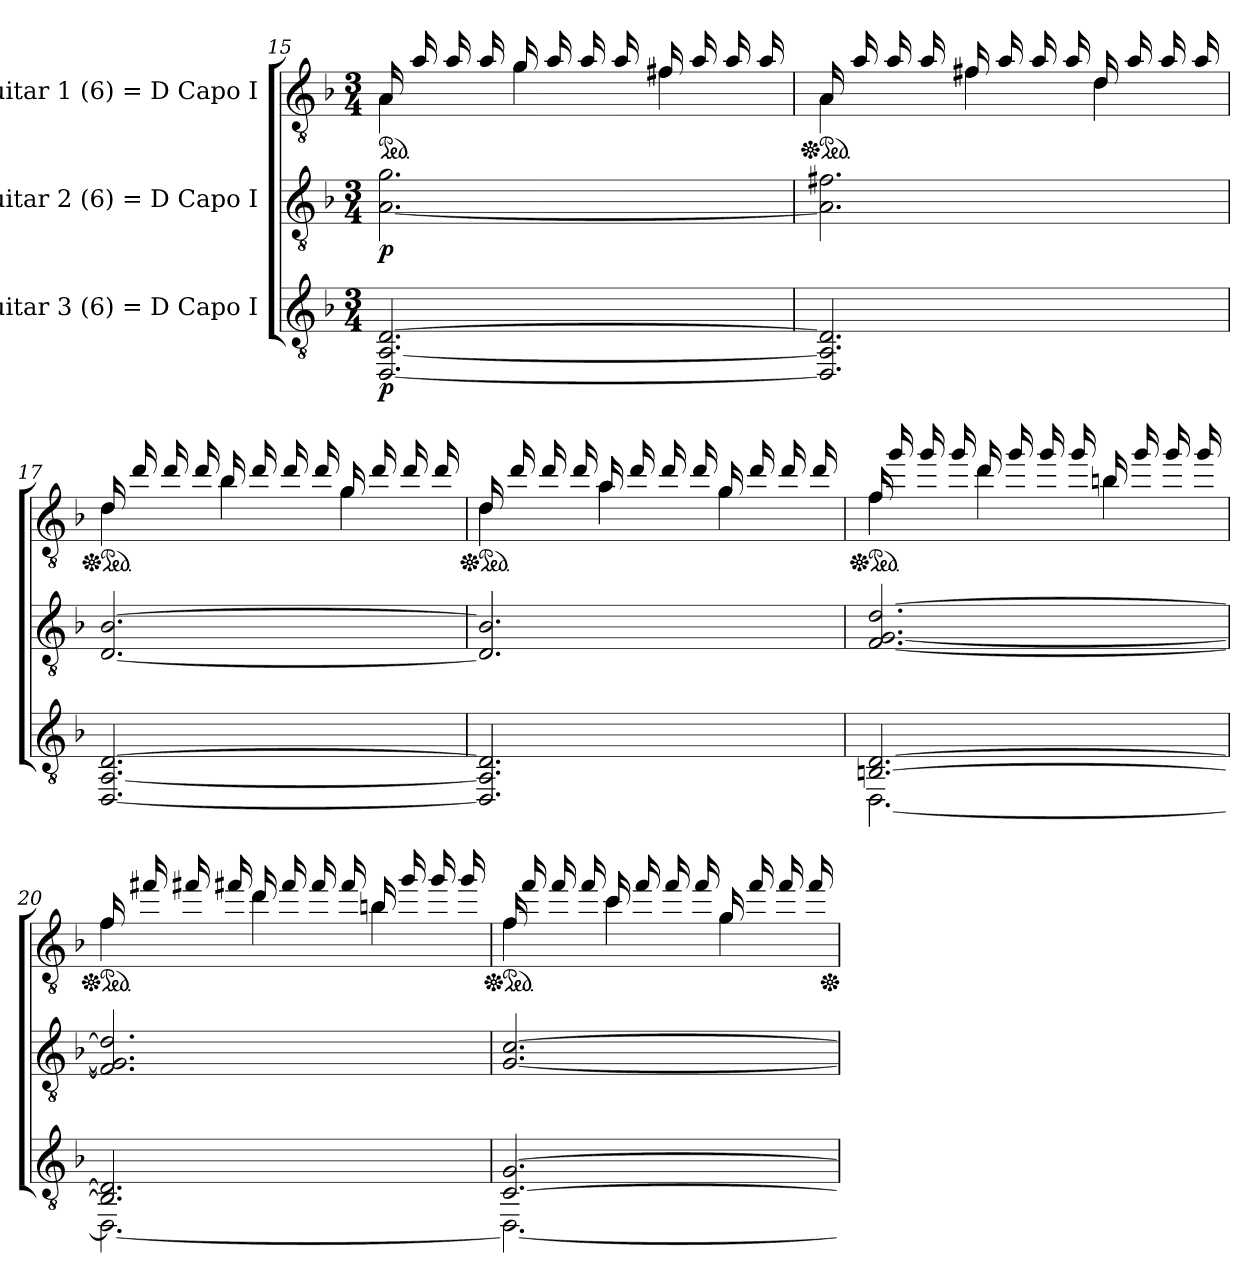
**kern	**dynam	**kern	**dynam	**kern
*part3	*part3	*part2	*part2	*part1
*staff3	*staff3	*staff2	*staff2	*staff1
*I"Guitar 3 (6) = D Capo I	*	*I"Guitar 2 (6) = D Capo I	*	*I"Guitar 1 (6) = D Capo I
*clefGv2	*	*clefGv2	*	*clefGv2
*k[b-]	*	*k[b-]	*	*k[b-]
*M3/4	*	*M3/4	*	*M3/4
*	*	*	*	*ped
=15	=15	=15	=15	=15
*	*	*	*	*^
!	!LO:DY:b	!	!LO:DY:b	!	!
[2.DD/ [2.AA/ [2.D/	p	[2.A\ 2.g\	p	16A/KL	4A\
*	*	*	*	*tremolo	*
.	.	.	.	16a/LL	.
.	.	.	.	16a/	.
.	.	.	.	16a/JJ	.
*	*	*	*	*Xtremolo	*
.	.	.	.	16g/KL	4g\
*	*	*	*	*tremolo	*
.	.	.	.	16a/LL	.
.	.	.	.	16a/	.
.	.	.	.	16a/JJ	.
*	*	*	*	*Xtremolo	*
.	.	.	.	16f#X/KL	4f#\
*	*	*	*	*tremolo	*
.	.	.	.	16a/LL	.
.	.	.	.	16a/	.
.	.	.	.	16a/JJ	.
*	*	*	*	*Xtremolo	*
=16	=16	=16	=16	=16	=16
*	*	*	*	*Xped	*
*	*	*	*	*ped	*
2.DD/] 2.AA/] 2.D/]	.	2.A\] 2.f#X\	.	16A/KL	4A\
*	*	*	*	*tremolo	*
.	.	.	.	16a/LL	.
.	.	.	.	16a/	.
.	.	.	.	16a/JJ	.
*	*	*	*	*Xtremolo	*
.	.	.	.	16f#X/KL	4f#\
*	*	*	*	*tremolo	*
.	.	.	.	16a/LL	.
.	.	.	.	16a/	.
.	.	.	.	16a/JJ	.
*	*	*	*	*Xtremolo	*
.	.	.	.	16d/KL	4d\
*	*	*	*	*tremolo	*
.	.	.	.	16a/LL	.
.	.	.	.	16a/	.
.	.	.	.	16a/JJ	.
*	*	*	*	*Xtremolo	*
!!LO:LB:g=z	!!
=17	=17	=17	=17	=17	=17
*	*	*	*	*Xped	*
*	*	*	*	*ped	*
[2.DD/ [2.AA/ [2.D/	.	[2.D/ [2.B-/	.	16d/KL	4d\
*	*	*	*	*tremolo	*
.	.	.	.	16dd/LL	.
.	.	.	.	16dd/	.
.	.	.	.	16dd/JJ	.
*	*	*	*	*Xtremolo	*
.	.	.	.	16b-/KL	4b-\
*	*	*	*	*tremolo	*
.	.	.	.	16dd/LL	.
.	.	.	.	16dd/	.
.	.	.	.	16dd/JJ	.
*	*	*	*	*Xtremolo	*
.	.	.	.	16g/KL	4g\
*	*	*	*	*tremolo	*
.	.	.	.	16dd/LL	.
.	.	.	.	16dd/	.
.	.	.	.	16dd/JJ	.
*	*	*	*	*Xtremolo	*
=18	=18	=18	=18	=18	=18
*	*	*	*	*Xped	*
*	*	*	*	*ped	*
2.DD/] 2.AA/] 2.D/]	.	2.D/] 2.B-/]	.	16d/KL	4d\
*	*	*	*	*tremolo	*
.	.	.	.	16dd/LL	.
.	.	.	.	16dd/	.
.	.	.	.	16dd/JJ	.
*	*	*	*	*Xtremolo	*
.	.	.	.	16a/KL	4a\
*	*	*	*	*tremolo	*
.	.	.	.	16dd/LL	.
.	.	.	.	16dd/	.
.	.	.	.	16dd/JJ	.
*	*	*	*	*Xtremolo	*
.	.	.	.	16g/KL	4g\
*	*	*	*	*tremolo	*
.	.	.	.	16dd/LL	.
.	.	.	.	16dd/	.
.	.	.	.	16dd/JJ	.
*	*	*	*	*Xtremolo	*
=19	=19	=19	=19	=19	=19
*^	*	*	*	*	*
*	*	*	*	*	*Xped	*
*	*	*	*	*	*ped	*
[2.BBn/ [2.D/	[2.DD\	.	[2.F/ [2.G/ [2.d/	.	16f/KL	4f\
*	*	*	*	*	*tremolo	*
.	.	.	.	.	16gg/LL	.
.	.	.	.	.	16gg/	.
.	.	.	.	.	16gg/JJ	.
*	*	*	*	*	*Xtremolo	*
.	.	.	.	.	16dd/KL	4dd\
*	*	*	*	*	*tremolo	*
.	.	.	.	.	16gg/LL	.
.	.	.	.	.	16gg/	.
.	.	.	.	.	16gg/JJ	.
*	*	*	*	*	*Xtremolo	*
.	.	.	.	.	16bn/KL	4b\
*	*	*	*	*	*tremolo	*
.	.	.	.	.	16gg/LL	.
.	.	.	.	.	16gg/	.
.	.	.	.	.	16gg/JJ	.
*	*	*	*	*	*Xtremolo	*
=20	=20	=20	=20	=20	=20	=20
*	*	*	*	*	*Xped	*
*	*	*	*	*	*ped	*
2.BB/] 2.D/]	2.DD\_	.	2.F/] 2.G/] 2.d/]	.	16f/KL	4f\
*	*	*	*	*	*tremolo	*
.	.	.	.	.	16ff#X/LL	.
.	.	.	.	.	16ff#X/	.
.	.	.	.	.	16ff#X/JJ	.
*	*	*	*	*	*Xtremolo	*
.	.	.	.	.	16dd/KL	4dd\
*	*	*	*	*	*tremolo	*
.	.	.	.	.	16ff#/LL	.
.	.	.	.	.	16ff#/	.
.	.	.	.	.	16ff#/JJ	.
*	*	*	*	*	*Xtremolo	*
.	.	.	.	.	16bn/KL	4b\
*	*	*	*	*	*tremolo	*
.	.	.	.	.	16gg/LL	.
.	.	.	.	.	16gg/	.
.	.	.	.	.	16gg/JJ	.
*	*	*	*	*	*Xtremolo	*
=21	=21	=21	=21	=21	=21	=21
*	*	*	*	*	*Xped	*
*	*	*	*	*	*ped	*
[2.C/ [2.G/	2.DD\_	.	[2.G/ [2.c/	.	16f/KL	4f\
*	*	*	*	*	*tremolo	*
.	.	.	.	.	16ff/LL	.
.	.	.	.	.	16ff/	.
.	.	.	.	.	16ff/JJ	.
*	*	*	*	*	*Xtremolo	*
.	.	.	.	.	16cc/KL	4cc\
*	*	*	*	*	*tremolo	*
.	.	.	.	.	16ff/LL	.
.	.	.	.	.	16ff/	.
.	.	.	.	.	16ff/JJ	.
*	*	*	*	*	*Xtremolo	*
.	.	.	.	.	16g/KL	4g\
*	*	*	*	*	*tremolo	*
.	.	.	.	.	16ff/LL	.
.	.	.	.	.	16ff/	.
.	.	.	.	.	16ff/JJ	.
*	*	*	*	*	*Xtremolo	*
*v	*v	*	*	*	*v	*v
*	*	*	*	*Xped
=	=	=	=	=
*-	*-	*-	*-	*-
